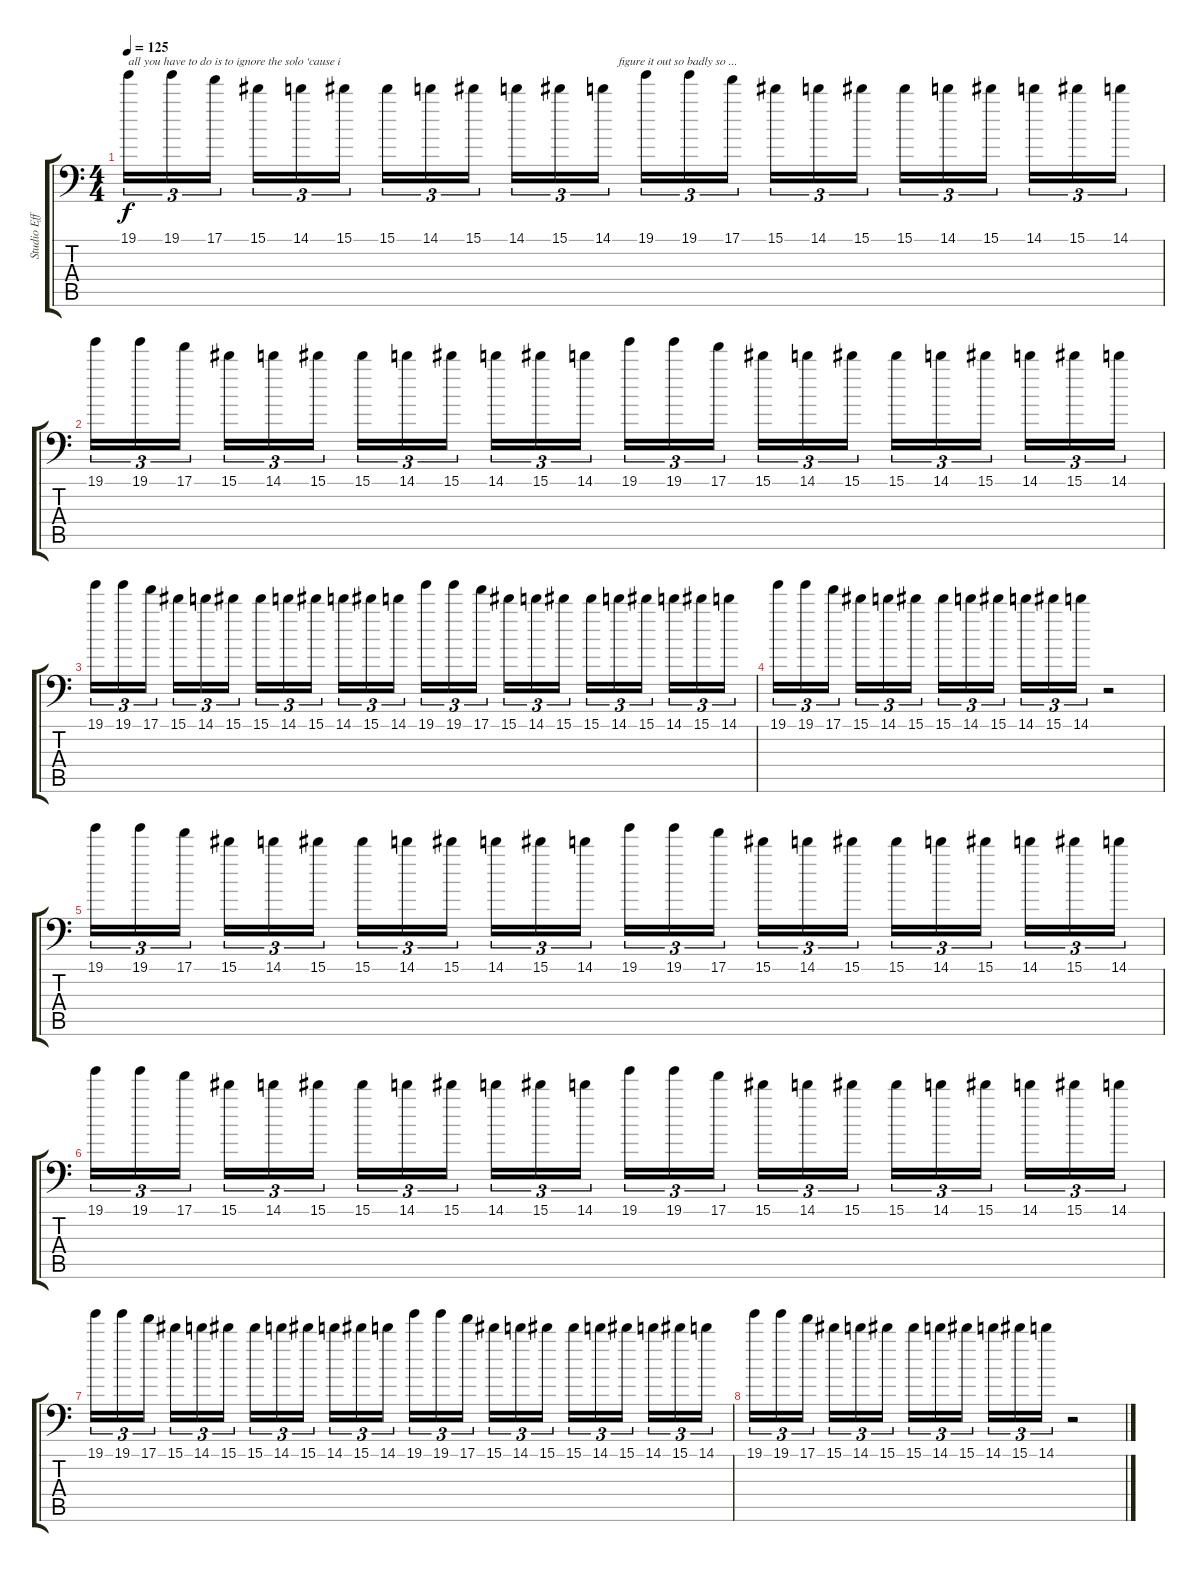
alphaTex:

\track ("Studio Effects - Samples 2" "Studio Eff") {instrument overdrivenguitar}
\staff {score tabs}
\tuning (C4 G3 Eb3 Bb2 F2 Bb1) {hide}
\ts (4 4)
\tempo 125
\clef f4
\ks c
19.1.16{tu (3 2) txt "all you have to do is to ignore the solo 'cause i" dy f volume 12 instrument overdrivenguitar} 19.1.16{tu (3 2)} 17.1.16{tu (3 2)} 15.1.16{tu (3 2)} 14.1.16{tu (3 2)} 15.1.16{tu (3 2)} 15.1.16{tu (3 2)} 14.1.16{tu (3 2)} 15.1.16{tu (3 2)} 14.1.16{tu (3 2)} 15.1.16{tu (3 2)} 14.1.16{tu (3 2) txt "     figure it out so badly so ..."} 19.1.16{tu (3 2)} 19.1.16{tu (3 2)} 17.1.16{tu (3 2)} 15.1.16{tu (3 2)} 14.1.16{tu (3 2)} 15.1.16{tu (3 2)} 15.1.16{tu (3 2)} 14.1.16{tu (3 2)} 15.1.16{tu (3 2)} 14.1.16{tu (3 2)} 15.1.16{tu (3 2)} 14.1.16{tu (3 2)} |
19.1.16{tu (3 2)} 19.1.16{tu (3 2)} 17.1.16{tu (3 2)} 15.1.16{tu (3 2)} 14.1.16{tu (3 2)} 15.1.16{tu (3 2)} 15.1.16{tu (3 2)} 14.1.16{tu (3 2)} 15.1.16{tu (3 2)} 14.1.16{tu (3 2)} 15.1.16{tu (3 2)} 14.1.16{tu (3 2)} 19.1.16{tu (3 2)} 19.1.16{tu (3 2)} 17.1.16{tu (3 2)} 15.1.16{tu (3 2)} 14.1.16{tu (3 2)} 15.1.16{tu (3 2)} 15.1.16{tu (3 2)} 14.1.16{tu (3 2)} 15.1.16{tu (3 2)} 14.1.16{tu (3 2)} 15.1.16{tu (3 2)} 14.1.16{tu (3 2)} |
19.1.16{tu (3 2)} 19.1.16{tu (3 2)} 17.1.16{tu (3 2)} 15.1.16{tu (3 2)} 14.1.16{tu (3 2)} 15.1.16{tu (3 2)} 15.1.16{tu (3 2)} 14.1.16{tu (3 2)} 15.1.16{tu (3 2)} 14.1.16{tu (3 2)} 15.1.16{tu (3 2)} 14.1.16{tu (3 2)} 19.1.16{tu (3 2)} 19.1.16{tu (3 2)} 17.1.16{tu (3 2)} 15.1.16{tu (3 2)} 14.1.16{tu (3 2)} 15.1.16{tu (3 2)} 15.1.16{tu (3 2)} 14.1.16{tu (3 2)} 15.1.16{tu (3 2)} 14.1.16{tu (3 2)} 15.1.16{tu (3 2)} 14.1.16{tu (3 2)} |
19.1.16{tu (3 2)} 19.1.16{tu (3 2)} 17.1.16{tu (3 2)} 15.1.16{tu (3 2)} 14.1.16{tu (3 2)} 15.1.16{tu (3 2)} 15.1.16{tu (3 2)} 14.1.16{tu (3 2)} 15.1.16{tu (3 2)} 14.1.16{tu (3 2)} 15.1.16{tu (3 2)} 14.1.16{tu (3 2)} r.2 |
19.1.16{tu (3 2)} 19.1.16{tu (3 2)} 17.1.16{tu (3 2)} 15.1.16{tu (3 2)} 14.1.16{tu (3 2)} 15.1.16{tu (3 2)} 15.1.16{tu (3 2)} 14.1.16{tu (3 2)} 15.1.16{tu (3 2)} 14.1.16{tu (3 2)} 15.1.16{tu (3 2)} 14.1.16{tu (3 2)} 19.1.16{tu (3 2)} 19.1.16{tu (3 2)} 17.1.16{tu (3 2)} 15.1.16{tu (3 2)} 14.1.16{tu (3 2)} 15.1.16{tu (3 2)} 15.1.16{tu (3 2)} 14.1.16{tu (3 2)} 15.1.16{tu (3 2)} 14.1.16{tu (3 2)} 15.1.16{tu (3 2)} 14.1.16{tu (3 2)} |
19.1.16{tu (3 2)} 19.1.16{tu (3 2)} 17.1.16{tu (3 2)} 15.1.16{tu (3 2)} 14.1.16{tu (3 2)} 15.1.16{tu (3 2)} 15.1.16{tu (3 2)} 14.1.16{tu (3 2)} 15.1.16{tu (3 2)} 14.1.16{tu (3 2)} 15.1.16{tu (3 2)} 14.1.16{tu (3 2)} 19.1.16{tu (3 2)} 19.1.16{tu (3 2)} 17.1.16{tu (3 2)} 15.1.16{tu (3 2)} 14.1.16{tu (3 2)} 15.1.16{tu (3 2)} 15.1.16{tu (3 2)} 14.1.16{tu (3 2)} 15.1.16{tu (3 2)} 14.1.16{tu (3 2)} 15.1.16{tu (3 2)} 14.1.16{tu (3 2)} |
19.1.16{tu (3 2)} 19.1.16{tu (3 2)} 17.1.16{tu (3 2)} 15.1.16{tu (3 2)} 14.1.16{tu (3 2)} 15.1.16{tu (3 2)} 15.1.16{tu (3 2)} 14.1.16{tu (3 2)} 15.1.16{tu (3 2)} 14.1.16{tu (3 2)} 15.1.16{tu (3 2)} 14.1.16{tu (3 2)} 19.1.16{tu (3 2)} 19.1.16{tu (3 2)} 17.1.16{tu (3 2)} 15.1.16{tu (3 2)} 14.1.16{tu (3 2)} 15.1.16{tu (3 2)} 15.1.16{tu (3 2)} 14.1.16{tu (3 2)} 15.1.16{tu (3 2)} 14.1.16{tu (3 2)} 15.1.16{tu (3 2)} 14.1.16{tu (3 2)} |
19.1.16{tu (3 2)} 19.1.16{tu (3 2)} 17.1.16{tu (3 2)} 15.1.16{tu (3 2)} 14.1.16{tu (3 2)} 15.1.16{tu (3 2)} 15.1.16{tu (3 2)} 14.1.16{tu (3 2)} 15.1.16{tu (3 2)} 14.1.16{tu (3 2)} 15.1.16{tu (3 2)} 14.1.16{tu (3 2)} r.2
